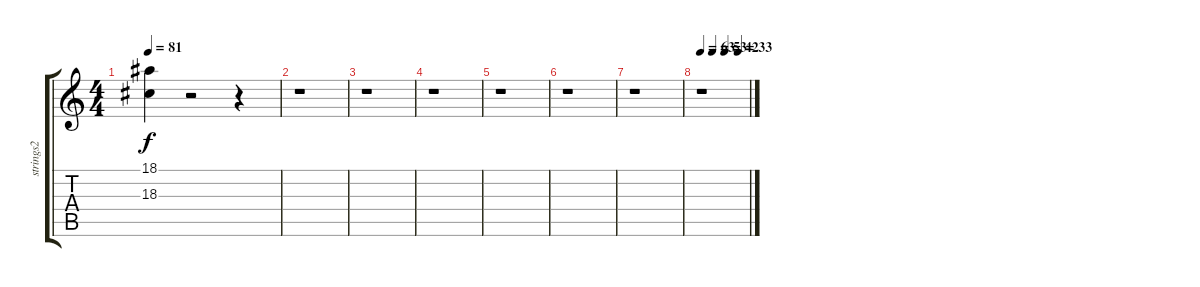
\track ("strings2" "strings2") {instrument stringensemble2}
\staff {score tabs}
\tuning (E4 B3 G3 D3 A2 E2) {hide}
\ts (4 4)
\tempo 81
\clef g2
\ks c
(18.1{t} 18.3{t}).4{dy f} r.2 r.4 |
r.1 |
r.1 |
r.1 |
r.1 |
r.1 |
r.1 |
\tempo 63
\tempo (53 0.25)
\tempo (42 0.5)
\tempo (33 0.78125)
r.1
